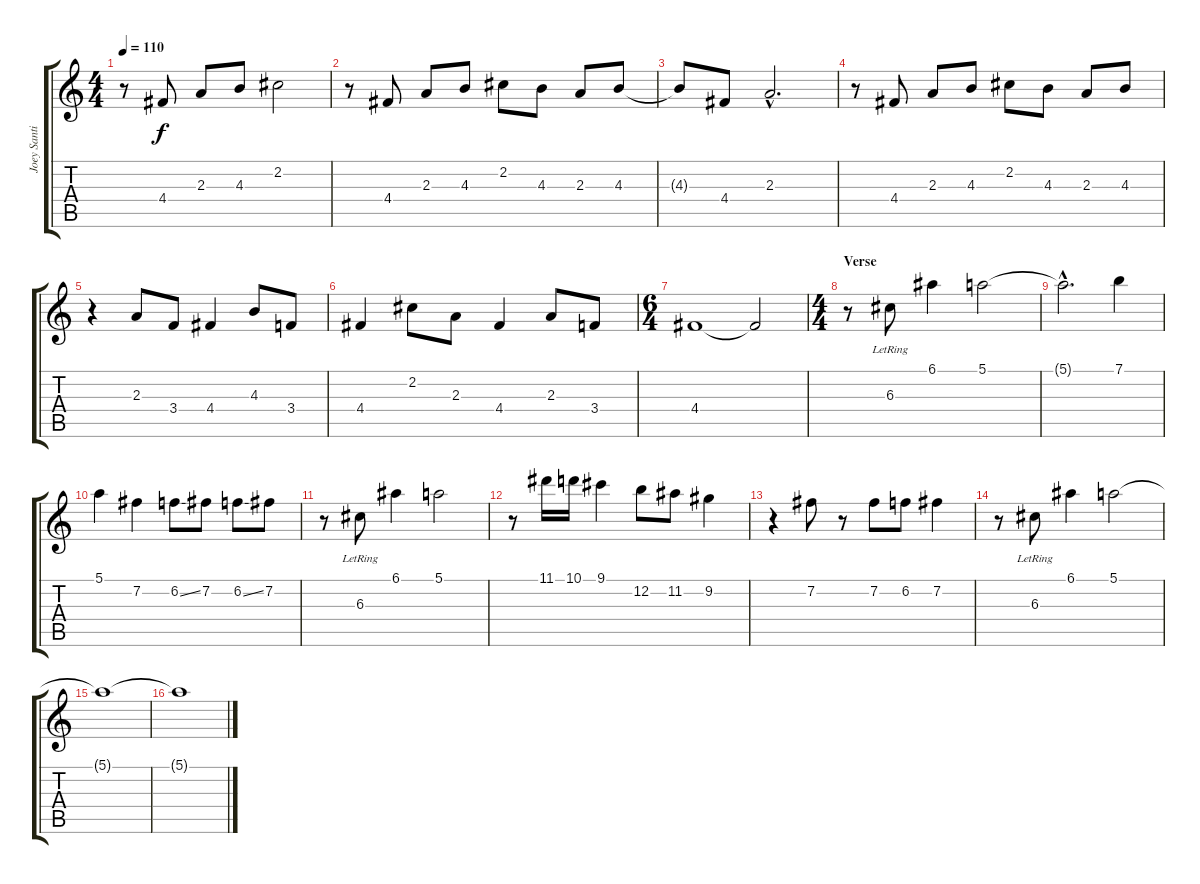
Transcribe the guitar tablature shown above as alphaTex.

\track ("Joey Santiago" "Joey Santi") {instrument electricguitarjazz}
\staff {score tabs}
\tuning (E4 B3 G3 D3 A2 E2) {hide}
\ts (4 4)
\tempo 110
\clef g2
\ks c
r.8{dy f} 4.4.8 2.3.8 4.3.8 2.2.2 |
r.8 4.4.8 2.3.8 4.3.8 2.2.8 4.3.8 2.3.8 4.3.8 |
4.3{t}.8 4.4.8 2.3{hac}.2{d} |
r.8 4.4.8 2.3.8 4.3.8 2.2.8 4.3.8 2.3.8 4.3.8 |
r.4 2.3.8 3.4.8 4.4.4 4.3.8 3.4.8 |
4.4.4 2.2.8 2.3.8 4.4.4 2.3.8 3.4.8 |
\ts (6 4)
4.4.1 4.4{t}.2 |
\ts (4 4)
\section ("" "Verse")
r.8 6.3{lr}.8 6.1.4 5.1.2 |
5.1{hac t}.2{d} 7.1.4 |
5.1.4 7.2.4 6.2{ss}.8 7.2.8 6.2{ss}.8 7.2.8 |
r.8 6.3{lr}.8 6.1.4 5.1.2 |
r.8 11.1.16 10.1.16 9.1.4 12.2.8 11.2.8 9.2.4 |
r.4 7.2.8 r.8 7.2.8 6.2.8 7.2.4 |
r.8 6.3{lr}.8 6.1.4 5.1.2 |
5.1{t}.1 |
5.1{t}.1
